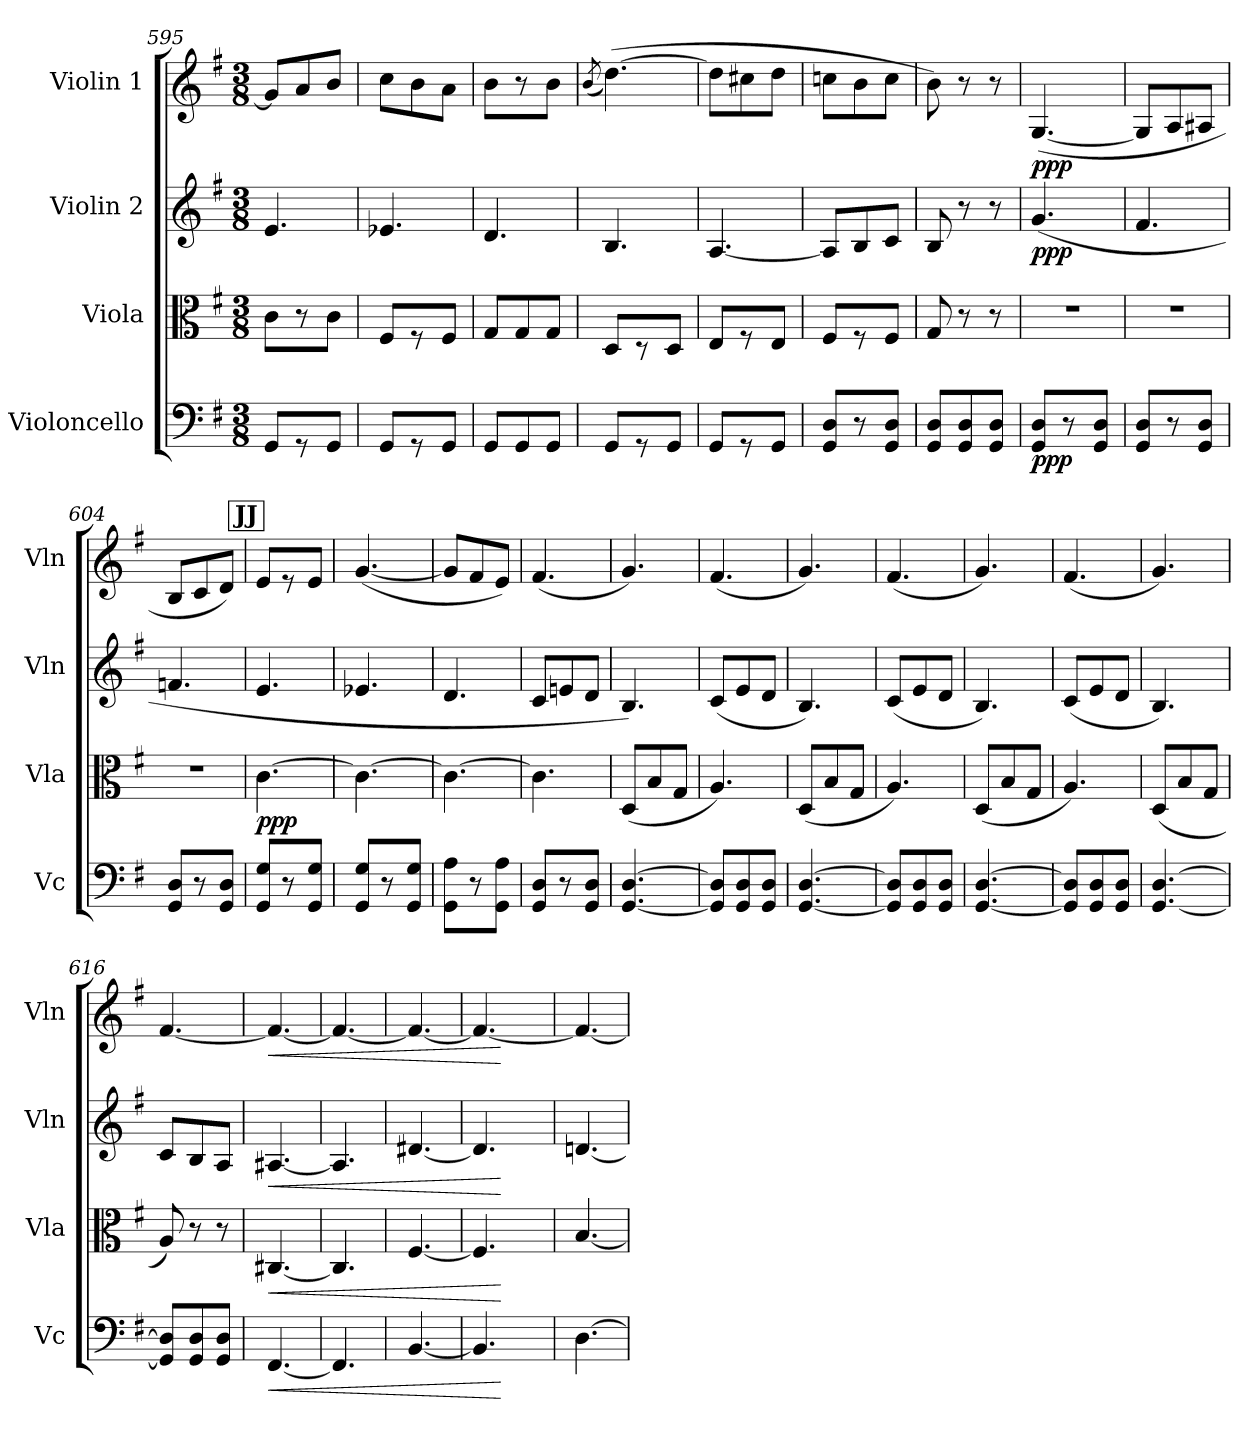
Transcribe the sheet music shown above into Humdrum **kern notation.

**kern	**dynam	**kern	**dynam	**kern	**dynam	**kern	**dynam
*part4	*part4	*part3	*part3	*part2	*part2	*part1	*part1
*staff4	*staff4	*staff3	*staff3	*staff2	*staff2	*staff1	*staff1
*I"Violoncello	*	*I"Viola	*	*I"Violin 2	*	*I"Violin 1	*
*I'Vc	*	*I'Vla	*	*I'Vln	*	*I'Vln	*
*clefF4	*	*clefC3	*	*clefG2	*	*clefG2	*
*k[f#]	*	*k[f#]	*	*k[f#]	*	*k[f#]	*
*M3/8	*	*M3/8	*	*M3/8	*	*M3/8	*
=595	=595	=595	=595	=595	=595	=595	=595
8GG/L	.	8c\L	.	4.e/	.	8g/L]	.
8r	.	8r	.	.	.	8a/	.
8GG/J	.	8c\J	.	.	.	8b/J	.
=596	=596	=596	=596	=596	=596	=596	=596
8GG/L	.	8F#/L	.	4.e-X/	.	8cc\L	.
8r	.	8r	.	.	.	8b\	.
8GG/J	.	8F#/J	.	.	.	8a\J	.
!!LO:LB:g=z
=597	=597	=597	=597	=597	=597	=597	=597
8GG/L	.	8G/L	.	4.d/	.	8b\L	.
8GG/	.	8G/	.	.	.	8r	.
8GG/J	.	8G/J	.	.	.	8b\J	.
=598	=598	=598	=598	=598	=598	=598	=598
.	.	.	.	.	.	(<8qb/	.
8GG/L	.	8D/L	.	4.B/	.	(>[4.dd\)	.
8r	.	8r	.	.	.	.	.
8GG/J	.	8D/J	.	.	.	.	.
=599	=599	=599	=599	=599	=599	=599	=599
8GG/L	.	8E/L	.	[4.A/	.	8dd\L]	.
8r	.	8r	.	.	.	8cc#X\	.
8GG/J	.	8E/J	.	.	.	8dd\J	.
=600	=600	=600	=600	=600	=600	=600	=600
8GG/ 8D/L	.	8F#/L	.	8A/L]	.	8ccn\L	.
8r	.	8r	.	8B/	.	8b\	.
8GG/ 8D/J	.	8F#/J	.	8c/J	.	8cc\J	.
=601	=601	=601	=601	=601	=601	=601	=601
8GG/ 8D/L	.	8G/	.	8B/	.	8b\)	.
8GG/ 8D/	.	8r	.	8r	.	8r	.
8GG/ 8D/J	.	8r	.	8r	.	8r	.
=602	=602	=602	=602	=602	=602	=602	=602
!	!LO:DY:b	!	!	!	!LO:DY:b	!	!LO:DY:b
8GG/ 8D/L	ppp	4.r	.	(>4.g/	ppp	(>[4.G/	ppp
8r	.	.	.	.	.	.	.
8GG/ 8D/J	.	.	.	.	.	.	.
=603	=603	=603	=603	=603	=603	=603	=603
8GG/ 8D/L	.	4.r	.	4.f#/	.	8G/L]	.
8r	.	.	.	.	.	8A/	.
8GG/ 8D/J	.	.	.	.	.	8A#X/J	.
=604	=604	=604	=604	=604	=604	=604	=604
8GG/ 8D/L	.	4.r	.	4.fn/	.	8B/L	.
8r	.	.	.	.	.	8c/	.
8GG/ 8D/J	.	.	.	.	.	8d/J)	.
!!LO:REH:place=s1:a:B:fs=14:t=JJ
=605	=605	=605	=605	=605	=605	=605	=605
!	!	!	!LO:DY:b	!	!	!	!
8GG/ 8G/L	.	[4.c\	ppp	4.e/	.	8e/L	.
8r	.	.	.	.	.	8r	.
8GG/ 8G/J	.	.	.	.	.	8e/J	.
!!LO:LB:g=z
=606	=606	=606	=606	=606	=606	=606	=606
8GG/ 8G/L	.	4.c\_	.	4.e-X/	.	(>[4.g/	.
8r	.	.	.	.	.	.	.
8GG/ 8G/J	.	.	.	.	.	.	.
=607	=607	=607	=607	=607	=607	=607	=607
8GG\ 8A\L	.	4.c\_	.	4.d/	.	8g/L]	.
8r	.	.	.	.	.	8f#/	.
8GG\ 8A\J	.	.	.	.	.	8e/J)	.
=608	=608	=608	=608	=608	=608	=608	=608
8GG/ 8D/L	.	4.c\]	.	8c/L	.	(<4.f#/	.
8r	.	.	.	8en/	.	.	.
8GG/ 8D/J	.	.	.	8d/J	.	.	.
=609	=609	=609	=609	=609	=609	=609	=609
[4.GG/ [4.D/	.	(<8D/L	.	4.B/)	.	4.g/)	.
.	.	8B/	.	.	.	.	.
.	.	8G/J	.	.	.	.	.
=610	=610	=610	=610	=610	=610	=610	=610
8GG/] 8D/]L	.	4.A/)	.	(<8c/L	.	(<4.f#/	.
8GG/ 8D/	.	.	.	8e/	.	.	.
8GG/ 8D/J	.	.	.	8d/J	.	.	.
=611	=611	=611	=611	=611	=611	=611	=611
[4.GG/ [4.D/	.	(<8D/L	.	4.B/)	.	4.g/)	.
.	.	8B/	.	.	.	.	.
.	.	8G/J	.	.	.	.	.
=612	=612	=612	=612	=612	=612	=612	=612
8GG/] 8D/]L	.	4.A/)	.	(<8c/L	.	(<4.f#/	.
8GG/ 8D/	.	.	.	8e/	.	.	.
8GG/ 8D/J	.	.	.	8d/J	.	.	.
=613	=613	=613	=613	=613	=613	=613	=613
[4.GG/ [4.D/	.	(<8D/L	.	4.B/)	.	4.g/)	.
.	.	8B/	.	.	.	.	.
.	.	8G/J	.	.	.	.	.
=614	=614	=614	=614	=614	=614	=614	=614
8GG/] 8D/]L	.	4.A/)	.	(<8c/L	.	(<4.f#/	.
8GG/ 8D/	.	.	.	8e/	.	.	.
8GG/ 8D/J	.	.	.	8d/J	.	.	.
!!LO:PB:g=z
=615	=615	=615	=615	=615	=615	=615	=615
[4.GG/ [4.D/	.	(<8D/L	.	4.B/)	.	4.g/)	.
.	.	8B/	.	.	.	.	.
.	.	8G/J	.	.	.	.	.
=616	=616	=616	=616	=616	=616	=616	=616
8GG/] 8D/]L	.	8A/)	.	8c/L	.	[4.f#/	.
8GG/ 8D/	.	8r	.	8B/	.	.	.
8GG/ 8D/J	.	8r	.	8A/J	.	.	.
=617	=617	=617	=617	=617	=617	=617	=617
!	!LO:HP:b	!	!LO:HP:b	!	!LO:HP:b	!	!LO:HP:b
[4.FF#/	<	[4.C#X/	<	[4.A#X/	<	4.f#/_	<
=618	=618	=618	=618	=618	=618	=618	=618
4.FF#/]	.	4.C#/]	.	4.A#/]	.	4.f#/_	.
=619	=619	=619	=619	=619	=619	=619	=619
[4.BB/	.	[4.F#/	.	[4.d#X/	.	4.f#/_	.
=620	=620	=620	=620	=620	=620	=620	=620
*^	*	*^	*	*^	*	*^	*
4.BB/]	8ryy	.	4.F#/]	8ryy	.	4.d#/]	8ryy	.	4.f#/_	8ryy	.
.	8ryy	[	.	8ryy	[	.	8ryy	[	.	8ryy	[
.	8ryy	.	.	8ryy	.	.	8ryy	.	.	8ryy	.
*v	*v	*	*	*	*	*v	*v	*	*v	*v	*
*	*	*v	*v	*	*	*	*	*
=621	=621	=621	=621	=621	=621	=621	=621
[4.D\	.	[4.B/	.	[4.dn/	.	4.f#/_	.
=	=	=	=	=	=	=	=
*-	*-	*-	*-	*-	*-	*-	*-
